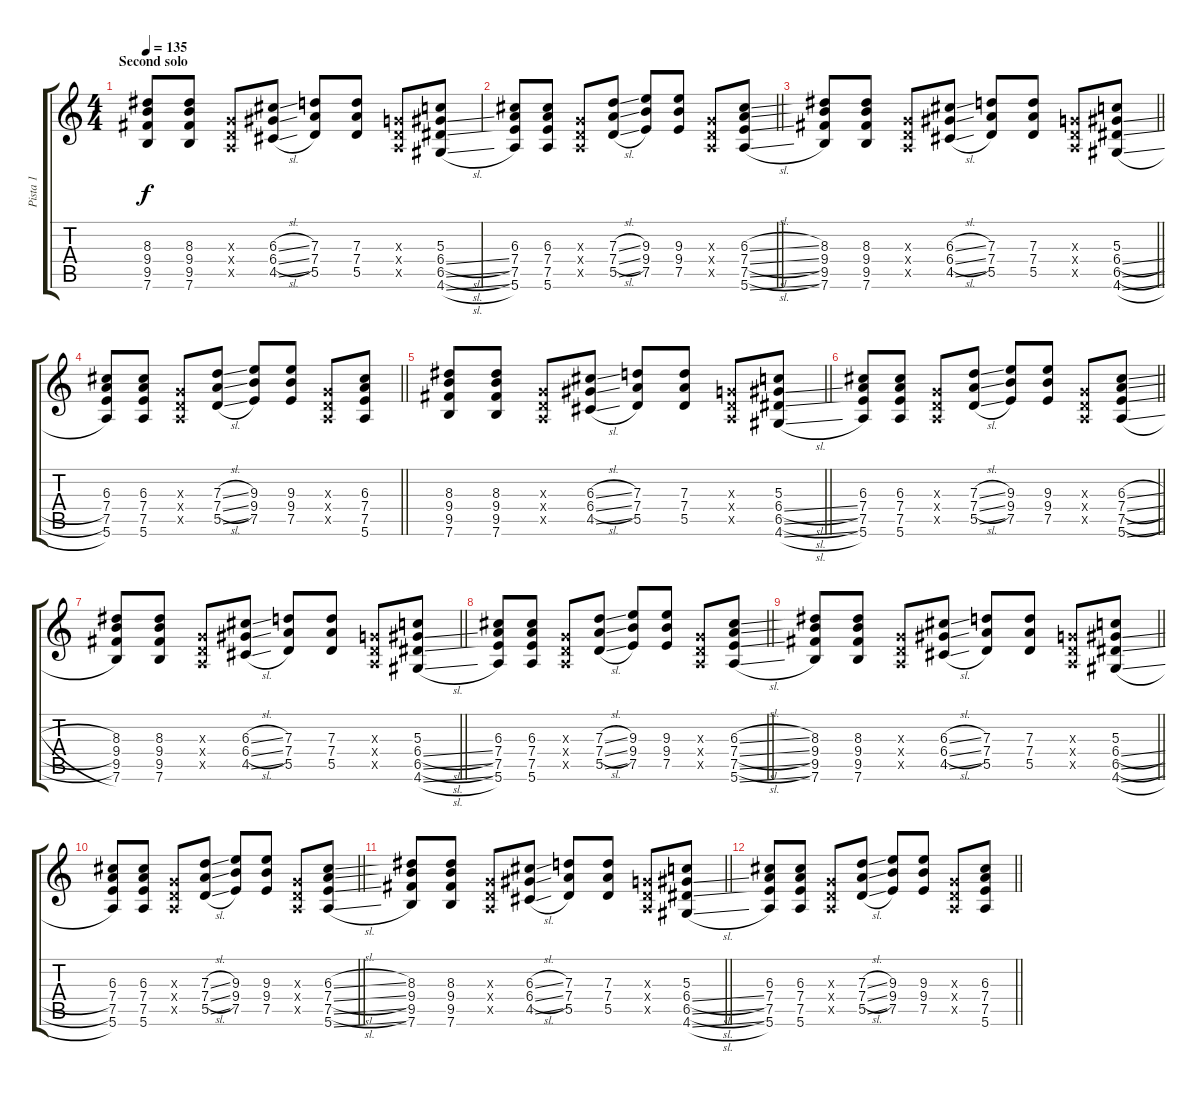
\track ("Pista 1" "Pista 1") {instrument distortionguitar}
\staff {score tabs}
\tuning (E4 B3 G3 D3 A2 E2) {hide}
\ts (4 4)
\section ("" "Second solo")
\tempo 135
\clef g2
\ks c
(8.3 9.4 9.5 7.6).8{dy f} (8.3 9.4 9.5 7.6).8 (0.3{x} 0.4{x} 0.5{x}).8 (6.3{sl} 6.4{sl} 4.5{sl}).8 (7.3 7.4 5.5).8 (7.3 7.4 5.5).8 (0.3{x} 0.4{x} 0.5{x}).8 (5.3 6.4{sl} 6.5{sl} 4.6{sl}).8 |
\barLineRight lightlight
(6.3 7.4 7.5 5.6).8 (6.3 7.4 7.5 5.6).8 (0.3{x} 0.4{x} 0.5{x}).8 (7.3{sl} 7.4{sl} 5.5{sl}).8 (9.3 9.4 7.5).8 (9.3 9.4 7.5).8 (0.3{x} 0.4{x} 0.5{x}).8 (6.3{sl} 7.4{sl} 7.5{sl} 5.6{sl}).8 |
\barLineRight lightlight
(8.3 9.4 9.5 7.6).8 (8.3 9.4 9.5 7.6).8 (0.3{x} 0.4{x} 0.5{x}).8 (6.3{sl} 6.4{sl} 4.5{sl}).8 (7.3 7.4 5.5).8 (7.3 7.4 5.5).8 (0.3{x} 0.4{x} 0.5{x}).8 (5.3 6.4{sl} 6.5{sl} 4.6{sl}).8 |
\barLineRight lightlight
(6.3 7.4 7.5 5.6).8 (6.3 7.4 7.5 5.6).8 (0.3{x} 0.4{x} 0.5{x}).8 (7.3{sl} 7.4{sl} 5.5{sl}).8 (9.3 9.4 7.5).8 (9.3 9.4 7.5).8 (0.3{x} 0.4{x} 0.5{x}).8 (6.3 7.4 7.5 5.6).8 |
\section ("" "")
\barLineRight lightlight
(8.3 9.4 9.5 7.6).8 (8.3 9.4 9.5 7.6).8 (0.3{x} 0.4{x} 0.5{x}).8 (6.3{sl} 6.4{sl} 4.5{sl}).8 (7.3 7.4 5.5).8 (7.3 7.4 5.5).8 (0.3{x} 0.4{x} 0.5{x}).8 (5.3 6.4{sl} 6.5{sl} 4.6{sl}).8 |
\barLineRight lightlight
(6.3 7.4 7.5 5.6).8 (6.3 7.4 7.5 5.6).8 (0.3{x} 0.4{x} 0.5{x}).8 (7.3{sl} 7.4{sl} 5.5{sl}).8 (9.3 9.4 7.5).8 (9.3 9.4 7.5).8 (0.3{x} 0.4{x} 0.5{x}).8 (6.3{sl} 7.4{sl} 7.5{sl} 5.6{sl}).8 |
\barLineRight lightlight
(8.3 9.4 9.5 7.6).8 (8.3 9.4 9.5 7.6).8 (0.3{x} 0.4{x} 0.5{x}).8 (6.3{sl} 6.4{sl} 4.5{sl}).8 (7.3 7.4 5.5).8 (7.3 7.4 5.5).8 (0.3{x} 0.4{x} 0.5{x}).8 (5.3 6.4{sl} 6.5{sl} 4.6{sl}).8 |
\barLineRight lightlight
(6.3 7.4 7.5 5.6).8 (6.3 7.4 7.5 5.6).8 (0.3{x} 0.4{x} 0.5{x}).8 (7.3{sl} 7.4{sl} 5.5{sl}).8 (9.3 9.4 7.5).8 (9.3 9.4 7.5).8 (0.3{x} 0.4{x} 0.5{x}).8 (6.3{sl} 7.4{sl} 7.5{sl} 5.6{sl}).8 |
\barLineRight lightlight
(8.3 9.4 9.5 7.6).8 (8.3 9.4 9.5 7.6).8 (0.3{x} 0.4{x} 0.5{x}).8 (6.3{sl} 6.4{sl} 4.5{sl}).8 (7.3 7.4 5.5).8 (7.3 7.4 5.5).8 (0.3{x} 0.4{x} 0.5{x}).8 (5.3 6.4{sl} 6.5{sl} 4.6{sl}).8 |
\barLineRight lightlight
(6.3 7.4 7.5 5.6).8 (6.3 7.4 7.5 5.6).8 (0.3{x} 0.4{x} 0.5{x}).8 (7.3{sl} 7.4{sl} 5.5{sl}).8 (9.3 9.4 7.5).8 (9.3 9.4 7.5).8 (0.3{x} 0.4{x} 0.5{x}).8 (6.3{sl} 7.4{sl} 7.5{sl} 5.6{sl}).8 |
\barLineRight lightlight
(8.3 9.4 9.5 7.6).8 (8.3 9.4 9.5 7.6).8 (0.3{x} 0.4{x} 0.5{x}).8 (6.3{sl} 6.4{sl} 4.5{sl}).8 (7.3 7.4 5.5).8 (7.3 7.4 5.5).8 (0.3{x} 0.4{x} 0.5{x}).8 (5.3 6.4{sl} 6.5{sl} 4.6{sl}).8 |
\barLineRight lightlight
(6.3 7.4 7.5 5.6).8 (6.3 7.4 7.5 5.6).8 (0.3{x} 0.4{x} 0.5{x}).8 (7.3{sl} 7.4{sl} 5.5{sl}).8 (9.3 9.4 7.5).8 (9.3 9.4 7.5).8 (0.3{x} 0.4{x} 0.5{x}).8 (6.3 7.4 7.5 5.6).8
